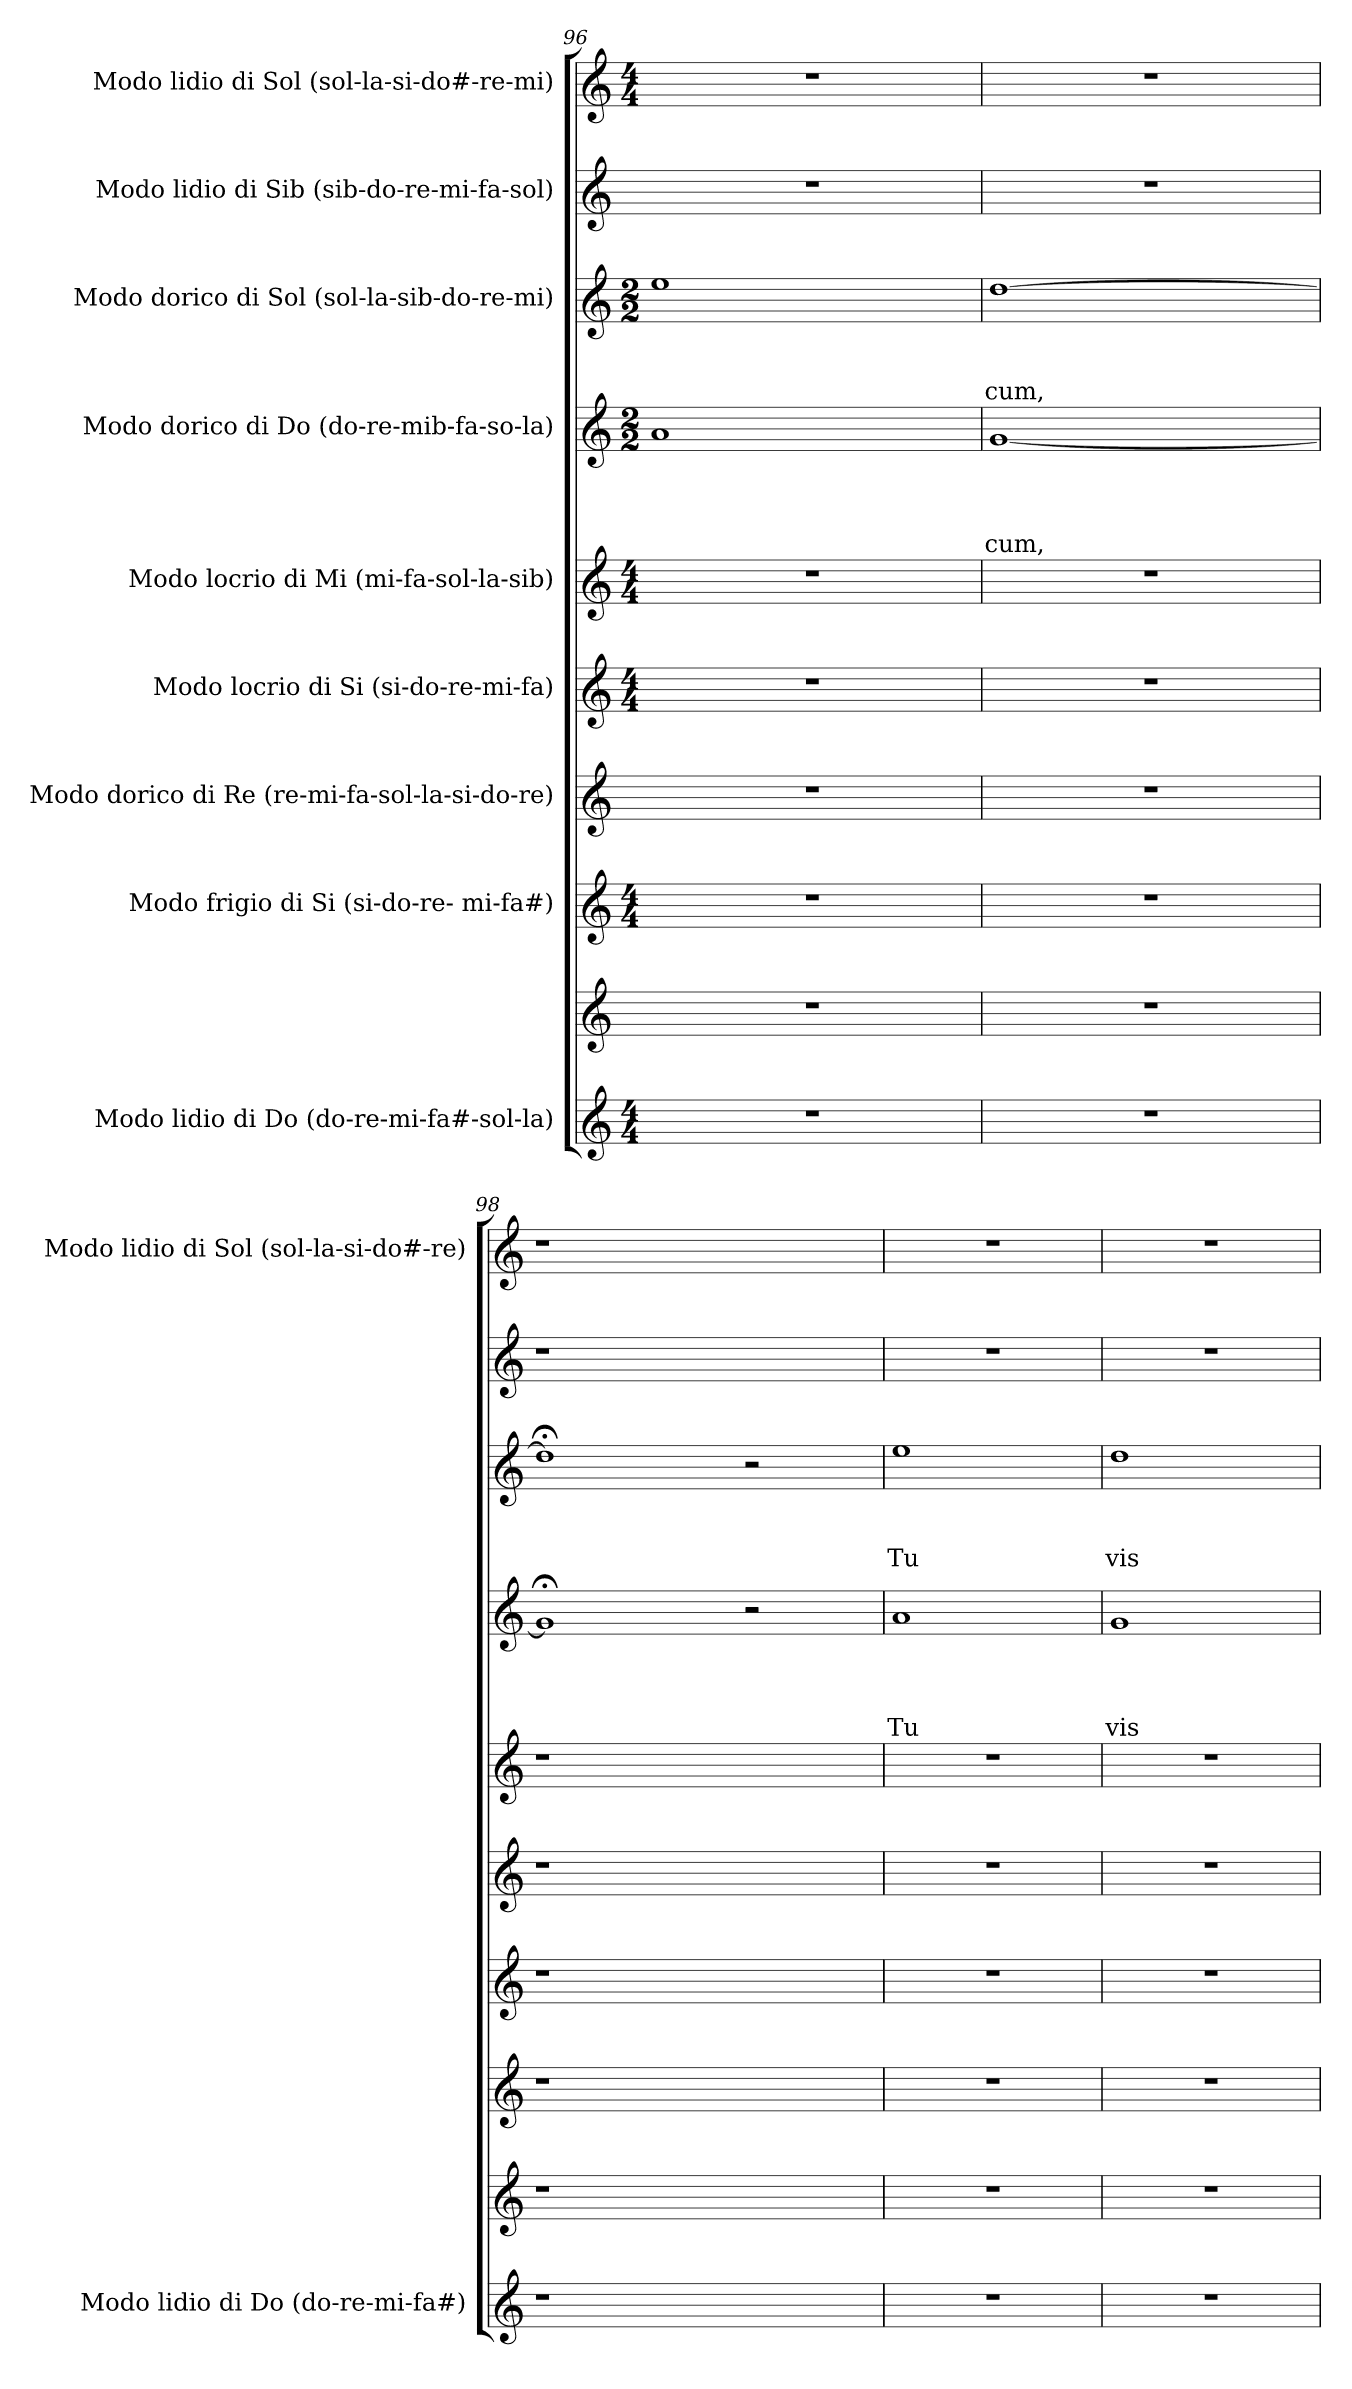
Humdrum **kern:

**kern	**kern	**kern	**kern	**kern	**kern	**kern	**text	**text	**text	**text	**kern	**text	**text	**text	**kern	**kern
*part10	*part9	*part8	*part7	*part6	*part5	*part4	*part4	*part4	*part4	*part4	*part3	*part3	*part3	*part3	*part2	*part1
*staff10	*staff9	*staff8	*staff7	*staff6	*staff5	*staff4	*staff4	*staff4	*staff4	*staff4	*staff3	*staff3	*staff3	*staff3	*staff2	*staff1
*I"Modo lidio di Do (do-re-mi-fa#-sol-la)	*	*I"Modo frigio di Si (si-do-re- mi-fa#)	*I"Modo dorico di Re (re-mi-fa-sol-la-si-do-re)	*I"Modo locrio di Si (si-do-re-mi-fa)	*I"Modo locrio di Mi (mi-fa-sol-la-sib)	*I"Modo dorico di Do (do-re-mib-fa-so-la)	*	*	*	*	*I"Modo dorico di Sol (sol-la-sib-do-re-mi)	*	*	*	*I"Modo lidio di Sib (sib-do-re-mi-fa-sol)	*I"Modo lidio di Sol (sol-la-si-do#-re-mi)
*I'Modo lidio di Do (do-re-mi-fa#)	*	*	*	*	*	*	*	*	*	*	*	*	*	*	*	*I'Modo lidio di Sol (sol-la-si-do#-re)
*clefG2	*clefG2	*clefG2	*clefG2	*clefG2	*clefG2	*clefG2	*	*	*	*	*clefG2	*	*	*	*clefG2	*clefG2
*k[]	*k[]	*k[]	*k[]	*k[]	*k[]	*k[]	*	*	*	*	*k[]	*	*	*	*k[]	*k[]
*C:	*C:	*C:	*C:	*C:	*C:	*C:	*	*	*	*	*C:	*	*	*	*C:	*C:
*M4/4	*	*M4/4	*	*M4/4	*M4/4	*M2/2	*	*	*	*	*M2/2	*	*	*	*	*M4/4
=96	=96	=96	=96	=96	=96	=96	=96	=96	=96	=96	=96	=96	=96	=96	=96	=96
1r	1r	1r	1r	1r	1r	1a	.	.	.	.	1ee	.	.	.	1r	1r
=97	=97	=97	=97	=97	=97	=97	=97	=97	=97	=97	=97	=97	=97	=97	=97	=97
!	!	!	!	!	!	!	!	!	!	!LO:LY:b	!	!	!	!LO:LY:b	!	!
1r	1r	1r	1r	1r	1r	[<1g	.	.	.	-cum,	[>1dd	.	.	-cum,	1r	1r
=98	=98	=98	=98	=98	=98	=98	=98	=98	=98	=98	=98	=98	=98	=98	=98	=98
1r	1r	1r	1r	1r	1r	1g;]	.	.	.	.	1dd;<]	.	.	.	1r	1r
2ryy	2ryy	2ryy	2ryy	2ryy	2ryy	2r	.	.	.	.	2r	.	.	.	2ryy	2ryy
=99	=99	=99	=99	=99	=99	=99	=99	=99	=99	=99	=99	=99	=99	=99	=99	=99
!	!	!	!	!	!	!	!	!	!	!LO:LY:b	!	!	!	!LO:LY:b	!	!
1r	1r	1r	1r	1r	1r	1a	.	.	.	Tu	1ee	.	.	Tu	1r	1r
=100	=100	=100	=100	=100	=100	=100	=100	=100	=100	=100	=100	=100	=100	=100	=100	=100
!	!	!	!	!	!	!	!	!	!	!LO:LY:b	!	!	!	!LO:LY:b	!	!
1r	1r	1r	1r	1r	1r	1g	.	.	.	vis	1dd	.	.	vis	1r	1r
=	=	=	=	=	=	=	=	=	=	=	=	=	=	=	=	=
*-	*-	*-	*-	*-	*-	*-	*-	*-	*-	*-	*-	*-	*-	*-	*-	*-
